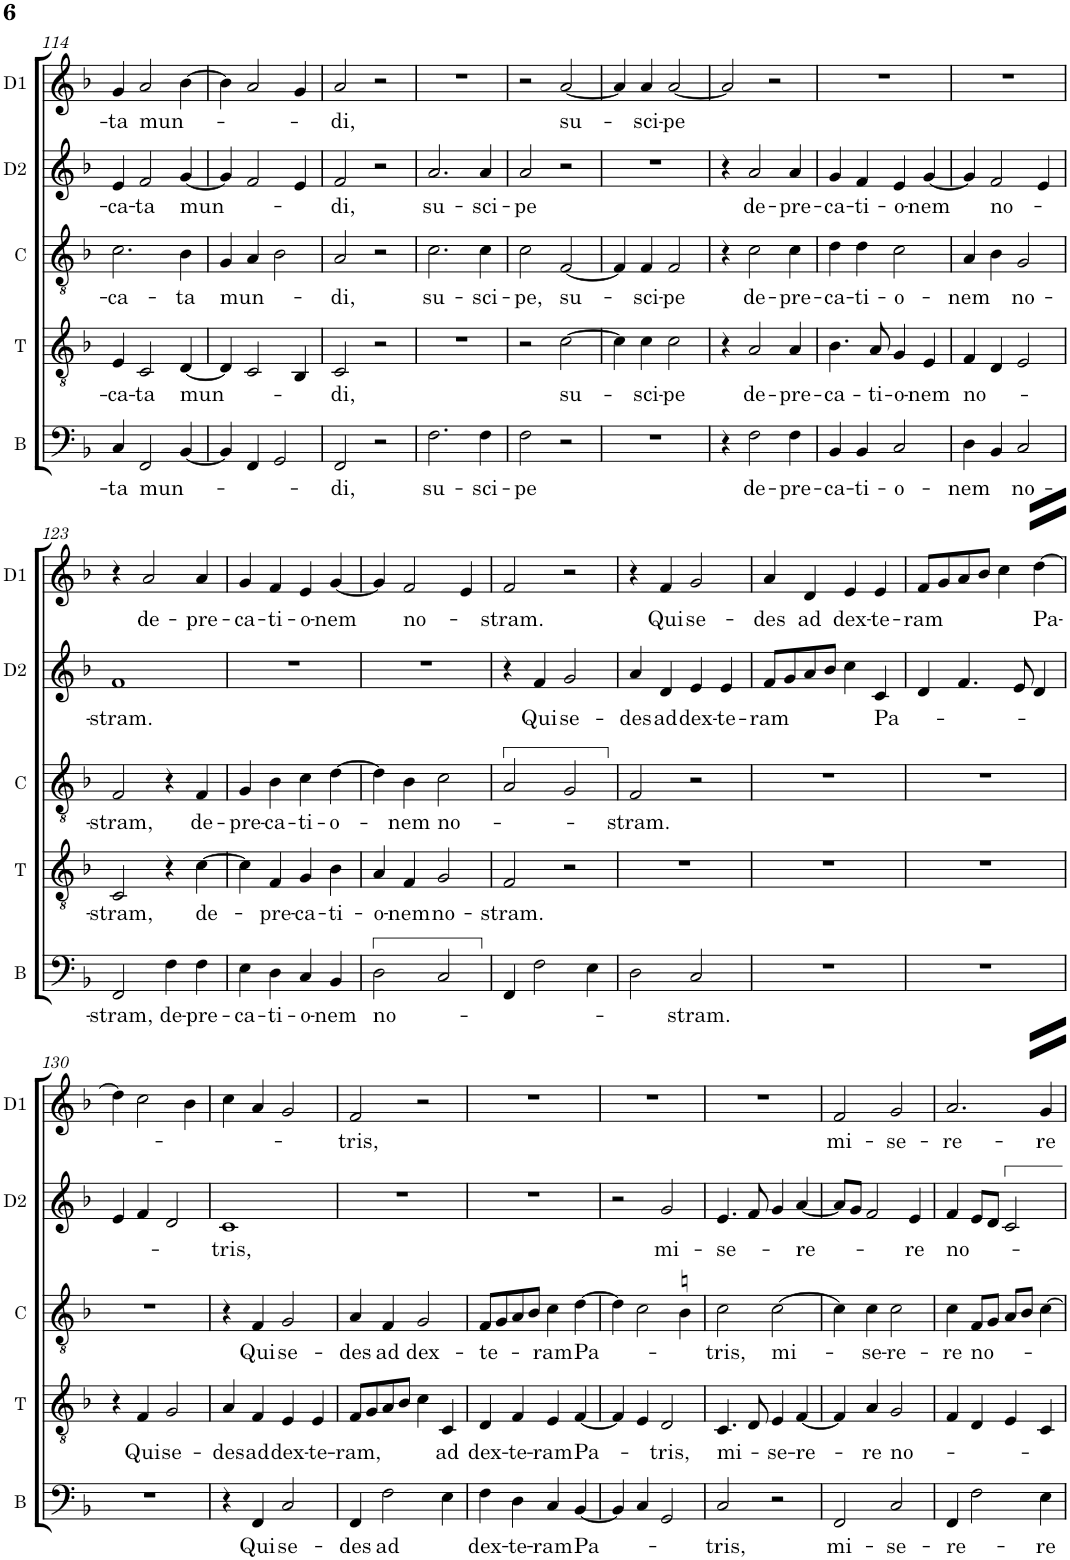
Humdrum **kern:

**kern	**text	**kern	**text	**kern	**text	**kern	**text	**kern	**text
*part5	*part5	*part4	*part4	*part3	*part3	*part2	*part2	*part1	*part1
*staff5	*staff5	*staff4	*staff4	*staff3	*staff3	*staff2	*staff2	*staff1	*staff1
*I"B	*	*I"T	*	*I"Contra	*	*I"D2	*	*I"D1	*
*I'B	*	*I'T	*	*I'C	*	*I'D2	*	*I'D1	*
!!LO:PB:g=z
*clefF4	*	*clefGv2	*	*clefGv2	*	*clefG2	*	*clefG2	*
*k[b-]	*	*k[b-]	*	*k[b-]	*	*k[b-]	*	*k[b-]	*
*M2/2	*	*M2/2	*	*M2/2	*	*M2/2	*	*M2/2	*
*met(c|)	*	*met(c|)	*	*met(c|)	*	*met(c|)	*	*met(c|)	*
=114	=114	=114	=114	=114	=114	=114	=114	=114	=114
!	!LO:LY:b	!	!LO:LY:b	!	!LO:LY:b	!	!LO:LY:b	!	!LO:LY:b
4C/	-ta	4E/	-ca-	2.c\	-ca-	4e/	-ca-	4g/	-ta
!	!LO:LY:b	!	!LO:LY:b	!	!	!	!LO:LY:b	!	!LO:LY:b
2FF/	mun-	2C/	-ta	.	.	2f/	-ta	2a/	mun-
!	!	!	!LO:LY:b	!	!LO:LY:b	!	!LO:LY:b	!	!
[4BB-/	.	[4D/	mun-	4B-\	-ta	[4g/	mun-	[4b-\	.
=115	=115	=115	=115	=115	=115	=115	=115	=115	=115
!	!	!	!	!	!LO:LY:b	!	!	!	!
4BB-/]	.	4D/]	.	4G/	mun-	4g/]	.	4b-\]	.
4FF/	.	2C/	.	4A/	.	2f/	.	2a/	.
2GG/	.	.	.	2B-\	.	.	.	.	.
.	.	4BB-/	.	.	.	4e/	.	4g/	.
=116	=116	=116	=116	=116	=116	=116	=116	=116	=116
!	!LO:LY:b	!	!LO:LY:b	!	!LO:LY:b	!	!LO:LY:b	!	!LO:LY:b
2FF/	-di,	2C/	-di,	2A/	-di,	2f/	-di,	2a/	-di,
2r	.	2r	.	2r	.	2r	.	2r	.
=117	=117	=117	=117	=117	=117	=117	=117	=117	=117
!	!LO:LY:b	!	!	!	!LO:LY:b	!	!LO:LY:b	!	!
2.F\	su-	1r	.	2.c\	su-	2.a/	su-	1r	.
!	!LO:LY:b	!	!	!	!LO:LY:b	!	!LO:LY:b	!	!
4F\	-sci-	.	.	4c\	-sci-	4a/	-sci-	.	.
=118	=118	=118	=118	=118	=118	=118	=118	=118	=118
!	!LO:LY:b	!	!	!	!LO:LY:b	!	!LO:LY:b	!	!
2F\	-pe	2r	.	2c\	-pe,	2a/	-pe	2r	.
!	!	!	!LO:LY:b	!	!LO:LY:b	!	!	!	!LO:LY:b
2r	.	[2c\	su-	[2F/	su-	2r	.	[2a/	su-
=119	=119	=119	=119	=119	=119	=119	=119	=119	=119
1r	.	4c\]	.	4F/]	.	1r	.	4a/]	.
!	!	!	!LO:LY:b	!	!LO:LY:b	!	!	!	!LO:LY:b
.	.	4c\	-sci-	4F/	-sci-	.	.	4a/	-sci-
!	!	!	!LO:LY:b	!	!LO:LY:b	!	!	!	!LO:LY:b
.	.	2c\	-pe	2F/	-pe	.	.	[2a/	-pe
=120	=120	=120	=120	=120	=120	=120	=120	=120	=120
4r	.	4r	.	4r	.	4r	.	2a/]	.
!	!LO:LY:b	!	!LO:LY:b	!	!LO:LY:b	!	!LO:LY:b	!	!
2F\	de-	2A/	de-	2c\	de-	2a/	de-	.	.
.	.	.	.	.	.	.	.	2r	.
!	!LO:LY:b	!	!LO:LY:b	!	!LO:LY:b	!	!LO:LY:b	!	!
4F\	-pre-	4A/	-pre-	4c\	-pre-	4a/	-pre-	.	.
=121	=121	=121	=121	=121	=121	=121	=121	=121	=121
!	!LO:LY:b	!	!LO:LY:b	!	!LO:LY:b	!	!LO:LY:b	!	!
4BB-/	-ca-	4.B-\	-ca-	4d\	-ca-	4g/	-ca-	1r	.
!	!LO:LY:b	!	!	!	!LO:LY:b	!	!LO:LY:b	!	!
4BB-/	-ti-	.	.	4d\	-ti-	4f/	-ti-	.	.
!	!	!	!LO:LY:b	!	!	!	!	!	!
.	.	8A/	-ti-	.	.	.	.	.	.
!	!LO:LY:b	!	!LO:LY:b	!	!LO:LY:b	!	!LO:LY:b	!	!
2C/	-o-	4G/	-o-	2c\	-o-	4e/	-o-	.	.
!	!	!	!LO:LY:b	!	!	!	!LO:LY:b	!	!
.	.	4E/	-nem	.	.	[4g/	-nem	.	.
=122	=122	=122	=122	=122	=122	=122	=122	=122	=122
!	!LO:LY:b	!	!LO:LY:b	!	!LO:LY:b	!	!	!	!
4D\	nem	4F/	no-	4A/	-nem	4g/]	.	1r	.
!	!	!	!	!	!	!	!LO:LY:b	!	!
4BB-/	.	4D/	.	4B-\	.	2f/	no-	.	.
!	!LO:LY:b	!	!	!	!LO:LY:b	!	!	!	!
2C/	no-	2E/	.	2G/	no-	.	.	.	.
.	.	.	.	.	.	4e/	.	.	.
!!LO:LB:g=z
=123	=123	=123	=123	=123	=123	=123	=123	=123	=123
!	!LO:LY:b	!	!LO:LY:b	!	!LO:LY:b	!	!LO:LY:b	!	!
2FF/	-stram,	2C/	-stram,	2F/	-stram,	1f	-stram.	4r	.
!	!	!	!	!	!	!	!	!	!LO:LY:b
.	.	.	.	.	.	.	.	2a/	de-
!	!LO:LY:b	!	!	!	!	!	!	!	!
4F\	de-	4r	.	4r	.	.	.	.	.
!	!LO:LY:b	!	!LO:LY:b	!	!LO:LY:b	!	!	!	!LO:LY:b
4F\	-pre-	[4c\	de-	4F/	de-	.	.	4a/	-pre-
=124	=124	=124	=124	=124	=124	=124	=124	=124	=124
!	!LO:LY:b	!	!	!	!LO:LY:b	!	!	!	!LO:LY:b
4E\	-ca-	4c\]	.	4G/	-pre-	1r	.	4g/	-ca-
!	!LO:LY:b	!	!LO:LY:b	!	!LO:LY:b	!	!	!	!LO:LY:b
4D\	-ti-	4F/	-pre-	4B-\	-ca-	.	.	4f/	-ti-
!	!LO:LY:b	!	!LO:LY:b	!	!LO:LY:b	!	!	!	!LO:LY:b
4C/	-o-	4G/	-ca-	4c\	-ti-	.	.	4e/	-o-
!	!LO:LY:b	!	!LO:LY:b	!	!LO:LY:b	!	!	!	!LO:LY:b
4BB-/	-nem	4B-\	-ti-	[4d\	-o-	.	.	[4g/	-nem
=125	=125	=125	=125	=125	=125	=125	=125	=125	=125
!	!LO:LY:b	!	!LO:LY:b	!	!	!	!	!	!
2D\	no-	4A/	-o-	4d\]	.	1r	.	4g/]	.
!	!	!	!LO:LY:b	!	!LO:LY:b	!	!	!	!LO:LY:b
.	.	4F/	-nem	4B-\	-nem	.	.	2f/	no-
!	!	!	!LO:LY:b	!	!LO:LY:b	!	!	!	!
2C/	.	2G/	no-	2c\	no-	.	.	.	.
.	.	.	.	.	.	.	.	4e/	.
=126	=126	=126	=126	=126	=126	=126	=126	=126	=126
!	!	!	!LO:LY:b	!	!	!	!	!	!LO:LY:b
4FF/	.	2F/	-stram.	2A/	.	4r	.	2f/	-stram.
!	!	!	!	!	!	!	!LO:LY:b	!	!
2F\	.	.	.	.	.	4f/	Qui	.	.
!	!	!	!	!	!	!	!LO:LY:b	!	!
.	.	2r	.	2G/	.	2g/	se-	2r	.
4E\	.	.	.	.	.	.	.	.	.
=127	=127	=127	=127	=127	=127	=127	=127	=127	=127
!	!	!	!	!	!LO:LY:b	!	!LO:LY:b	!	!
2D\	.	1r	.	2F/	-stram.	4a/	-des	4r	.
!	!	!	!	!	!	!	!LO:LY:b	!	!LO:LY:b
.	.	.	.	.	.	4d/	ad	4f/	Qui
!	!LO:LY:b	!	!	!	!	!	!LO:LY:b	!	!LO:LY:b
2C/	-stram.	.	.	2r	.	4e/	dex-	2g/	se-
!	!	!	!	!	!	!	!LO:LY:b	!	!
.	.	.	.	.	.	4e/	-te-	.	.
=128	=128	=128	=128	=128	=128	=128	=128	=128	=128
!	!	!	!	!	!	!	!LO:LY:b	!	!LO:LY:b
1r	.	1r	.	1r	.	8f/L	-ram	4a/	-des
.	.	.	.	.	.	8g/	.	.	.
!	!	!	!	!	!	!	!	!	!LO:LY:b
.	.	.	.	.	.	8a/	.	4d/	ad
.	.	.	.	.	.	8b-/J	.	.	.
!	!	!	!	!	!	!	!	!	!LO:LY:b
.	.	.	.	.	.	4cc\	.	4e/	dex-
!	!	!	!	!	!	!	!LO:LY:b	!	!LO:LY:b
.	.	.	.	.	.	4c/	Pa-	4e/	-te-
=129	=129	=129	=129	=129	=129	=129	=129	=129	=129
!	!	!	!	!	!	!	!	!	!LO:LY:b
1r	.	1r	.	1r	.	4d/	.	8f/L	-ram
.	.	.	.	.	.	.	.	8g/	.
.	.	.	.	.	.	4.f/	.	8a/	.
.	.	.	.	.	.	.	.	8b-/J	.
.	.	.	.	.	.	.	.	4cc\	.
.	.	.	.	.	.	8e/	.	.	.
!	!	!	!	!	!	!	!	!	!LO:LY:b
.	.	.	.	.	.	4d/	.	[4dd\	Pa-
!!LO:LB:g=z
=130	=130	=130	=130	=130	=130	=130	=130	=130	=130
1r	.	4r	.	1r	.	4e/	.	4dd\]	.
!	!	!	!LO:LY:b	!	!	!	!	!	!
.	.	4F/	Qui	.	.	4f/	.	2cc\	.
!	!	!	!LO:LY:b	!	!	!	!	!	!
.	.	2G/	se-	.	.	2d/	.	.	.
.	.	.	.	.	.	.	.	4b-\	.
=131	=131	=131	=131	=131	=131	=131	=131	=131	=131
!	!	!	!LO:LY:b	!	!	!	!LO:LY:b	!	!
4r	.	4A/	-des	4r	.	1c	-tris,	4cc\	.
!	!LO:LY:b	!	!LO:LY:b	!	!LO:LY:b	!	!	!	!
4FF/	Qui	4F/	ad	4F/	Qui	.	.	4a/	.
!	!LO:LY:b	!	!LO:LY:b	!	!LO:LY:b	!	!	!	!
2C/	se-	4E/	dex-	2G/	se-	.	.	2g/	.
!	!	!	!LO:LY:b	!	!	!	!	!	!
.	.	4E/	-te-	.	.	.	.	.	.
=132	=132	=132	=132	=132	=132	=132	=132	=132	=132
!	!LO:LY:b	!	!LO:LY:b	!	!LO:LY:b	!	!	!	!LO:LY:b
4FF/	-des	8F/L	-ram,	4A/	-des	1r	.	2f/	-tris,
.	.	8G/	.	.	.	.	.	.	.
!	!LO:LY:b	!	!	!	!LO:LY:b	!	!	!	!
2F\	ad	8A/	.	4F/	ad	.	.	.	.
.	.	8B-/J	.	.	.	.	.	.	.
!	!	!	!	!	!LO:LY:b	!	!	!	!
.	.	4c\	.	2G/	dex-	.	.	2r	.
!	!	!	!LO:LY:b	!	!	!	!	!	!
4E\	.	4C/	ad	.	.	.	.	.	.
=133	=133	=133	=133	=133	=133	=133	=133	=133	=133
!	!LO:LY:b	!	!LO:LY:b	!	!LO:LY:b	!	!	!	!
4F\	dex-	4D/	dex-	8F/L	-te-	1r	.	1r	.
.	.	.	.	8G/	.	.	.	.	.
!	!LO:LY:b	!	!LO:LY:b	!	!	!	!	!	!
4D\	-te-	4F/	-te-	8A/	.	.	.	.	.
.	.	.	.	8B-/J	.	.	.	.	.
!	!LO:LY:b	!	!LO:LY:b	!	!LO:LY:b	!	!	!	!
4C/	-ram	4E/	-ram	4c\	-ram	.	.	.	.
!	!LO:LY:b	!	!LO:LY:b	!	!LO:LY:b	!	!	!	!
[4BB-/	Pa-	[4F/	Pa-	[4d\	Pa-	.	.	.	.
=134	=134	=134	=134	=134	=134	=134	=134	=134	=134
4BB-/]	.	4F/]	.	4d\]	.	2r	.	1r	.
4C/	.	4E/	.	2c\	.	.	.	.	.
!	!	!	!LO:LY:b	!	!	!	!LO:LY:b	!	!
2GG/	.	2D/	tris,	.	.	2g/	mi-	.	.
.	.	.	.	4Bn\	.	.	.	.	.
=135	=135	=135	=135	=135	=135	=135	=135	=135	=135
!	!LO:LY:b	!	!LO:LY:b	!	!LO:LY:b	!	!LO:LY:b	!	!
2C/	-tris,	4.C/	mi-	2c\	-tris,	4.e/	se-	1r	.
.	.	8D/	.	.	.	8f/	.	.	.
!	!	!	!LO:LY:b	!	!LO:LY:b	!	!	!	!
2r	.	4E/	-se-	[2c\	mi-	4g/	.	.	.
!	!	!	!LO:LY:b	!	!	!	!LO:LY:b	!	!
.	.	[4F/	-re-	.	.	[4a/	-re-	.	.
=136	=136	=136	=136	=136	=136	=136	=136	=136	=136
!	!LO:LY:b	!	!	!	!	!	!	!	!LO:LY:b
2FF/	mi-	4F/]	.	4c\]	.	8a/L]	.	2f/	mi-
.	.	.	.	.	.	8g/J	.	.	.
!	!	!	!LO:LY:b	!	!LO:LY:b	!	!	!	!
.	.	4A/	-re	4c\	-se-	2f/	.	.	.
!	!LO:LY:b	!	!LO:LY:b	!	!LO:LY:b	!	!	!	!LO:LY:b
2C/	-se-	2G/	no-	2c\	-re-	.	.	2g/	-se-
!	!	!	!	!	!	!	!LO:LY:b	!	!
.	.	.	.	.	.	4e/	-re	.	.
=137	=137	=137	=137	=137	=137	=137	=137	=137	=137
!	!LO:LY:b	!	!	!	!LO:LY:b	!	!LO:LY:b	!	!LO:LY:b
4FF/	-re-	4F/	.	4c\	-re	4f/	no-	2.a/	-re-
!	!	!	!	!	!LO:LY:b	!	!	!	!
2F\	.	4D/	.	8F/L	no-	8e/L	.	.	.
.	.	.	.	8G/J	.	8d/J	.	.	.
.	.	4E/	.	8A/L	.	2c/	.	.	.
.	.	.	.	8B-/J	.	.	.	.	.
!	!LO:LY:b	!	!	!	!	!	!	!	!LO:LY:b
4E\	-re	4C/	.	[4c\	.	.	.	4g/	-re
=	=	=	=	=	=	=	=	=	=
*-	*-	*-	*-	*-	*-	*-	*-	*-	*-
